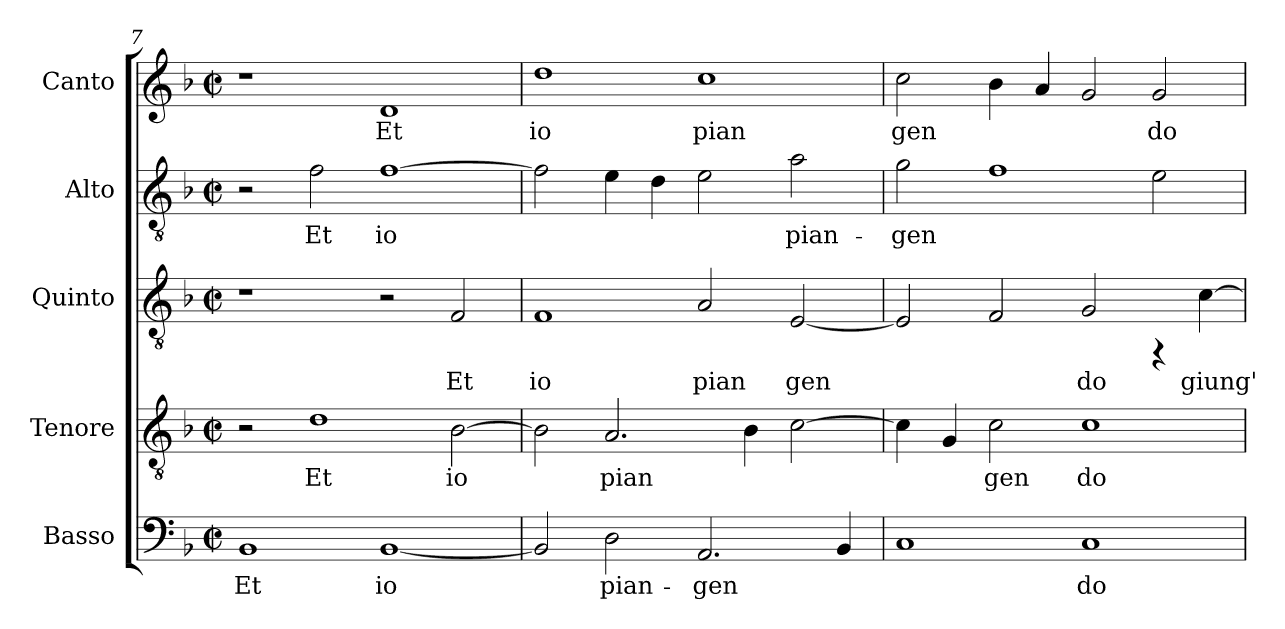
**kern	**text	**kern	**text	**kern	**text	**kern	**text	**kern	**text
*part5	*part5	*part4	*part4	*part3	*part3	*part2	*part2	*part1	*part1
*staff5	*staff5	*staff4	*staff4	*staff3	*staff3	*staff2	*staff2	*staff1	*staff1
*I"Basso	*	*I"Tenore	*	*I"Quinto	*	*I"Alto	*	*I"Canto	*
*clefF4	*	*clefGv2	*	*clefGv2	*	*clefGv2	*	*clefG2	*
*k[b-]	*	*k[b-]	*	*k[b-]	*	*k[b-]	*	*k[b-]	*
*F:	*	*F:	*	*F:	*	*F:	*	*F:	*
*M2/2	*	*M2/2	*	*M2/2	*	*M2/2	*	*M2/2	*
*met(c|)	*	*met(c|)	*	*met(c|)	*	*met(c|)	*	*met(c|)	*
=7	=7	=7	=7	=7	=7	=7	=7	=7	=7
!	!LO:LY:b:cj	!	!	!	!	!	!	!	!
1BB-	Et	2r	.	1r	.	2r	.	1r	.
!	!	!	!LO:LY:b:cj	!	!	!	!LO:LY:b:cj	!	!
.	.	1d	Et	.	.	2f\	Et	.	.
!	!LO:LY:b:cj	!	!	!	!	!	!LO:LY:b:cj	!	!LO:LY:b:cj
[<1BB-	io	.	.	2r	.	[>1f	io	1d	Et
!	!	!	!LO:LY:b:cj	!	!LO:LY:b:cj	!	!	!	!
.	.	[>2B-\	io	2F/	Et	.	.	.	.
=8	=8	=8	=8	=8	=8	=8	=8	=8	=8
!	!LO:LY:b:cj	!	!LO:LY:b:cj	!	!LO:LY:b:cj	!	!LO:LY:b:cj	!	!LO:LY:b:cj
2BB-/]	.	2B-\]	.	1F	io	2f\]	.	1dd	io
!	!LO:LY:b:cj	!	!LO:LY:b:cj	!	!	!	!LO:LY:b:cj	!	!
2D\	pian-	2.A/	pian	.	.	4e\	.	.	.
!	!	!	!	!	!	!	!LO:LY:b:cj	!	!
.	.	.	.	.	.	4d\	.	.	.
!	!LO:LY:b:cj	!	!	!	!LO:LY:b:cj	!	!LO:LY:b:cj	!	!LO:LY:b:cj
2.AA/	-gen-	.	.	2A/	pian	2e\	.	1cc	pian
!	!	!	!LO:LY:b:cj	!	!	!	!	!	!
.	.	4B-\	.	.	.	.	.	.	.
!	!	!	!LO:LY:b:cj	!	!LO:LY:b:cj	!	!LO:LY:b:cj	!	!
.	.	[<2c\	.	[<2E/	gen	2a\	pian-	.	.
!	!LO:LY:b:cj	!	!	!	!	!	!	!	!
4BB-/	--	.	.	.	.	.	.	.	.
!!LO:PB:g=z
=9	=9	=9	=9	=9	=9	=9	=9	=9	=9
!	!LO:LY:b:cj	!	!LO:LY:b:cj	!	!LO:LY:b:cj	!	!LO:LY:b:cj	!	!LO:LY:b:cj
1C	--	4c\]	.	2E/]	.	2g\	-gen	2cc\	gen
!	!	!	!LO:LY:b:cj	!	!	!	!	!	!
.	.	4G/	.	.	.	.	.	.	.
!	!	!	!LO:LY:b:cj	!	!LO:LY:b:cj	!	!LO:LY:b:cj	!	!LO:LY:b:cj
.	.	2c\	gen	2F/	.	1f	.	4b-\	.
!	!	!	!	!	!	!	!	!	!LO:LY:b:cj
.	.	.	.	.	.	.	.	4a/	.
!	!LO:LY:b:cj	!	!LO:LY:b:cj	!	!LO:LY:b:cj	!	!	!	!LO:LY:b:cj
1C	-do	1c	do	2G/	do	.	.	2g/	.
!	!	!	!	!	!	!	!LO:LY:b:cj	!	!LO:LY:b:cj
.	.	.	.	4rFF	.	2e\	.	2g/	do
!	!	!	!	!	!LO:LY:b:cj	!	!	!	!
.	.	.	.	[>4c\	giung'	.	.	.	.
=	=	=	=	=	=	=	=	=	=
*-	*-	*-	*-	*-	*-	*-	*-	*-	*-
